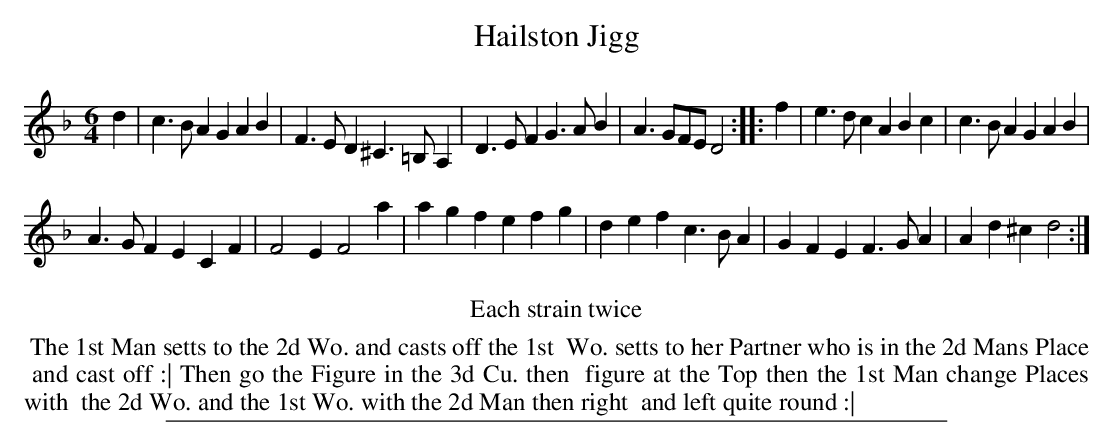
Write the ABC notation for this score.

X:1
T: Hailston Jigg
M: 6/4
L: 1/4
K: Dm
d |\
c>BA GAB | F>ED ^C>=B,A, |\
D>EF G>AB | A>GF/E/ D2 :|\
|: f |\
e>dc ABc | c>BA GAB |
A>GF ECF | F2E F2a |\
agf efg | def c>BA |\
GFE F>GA | Ad^c d2 :|
